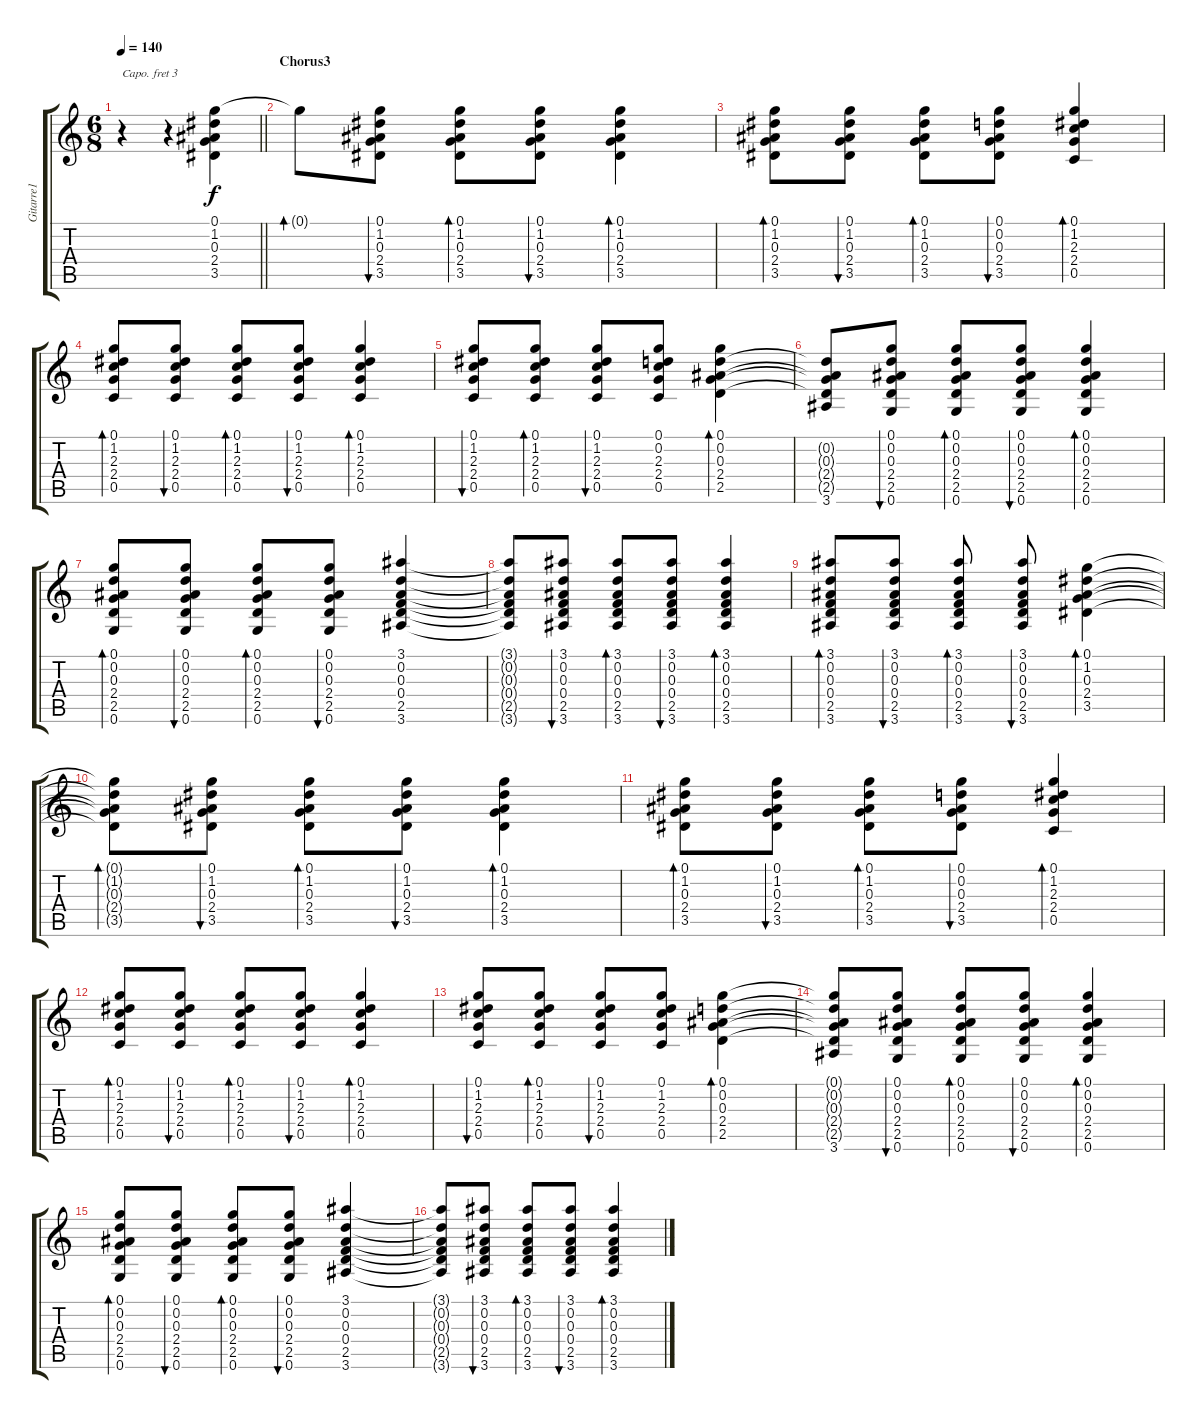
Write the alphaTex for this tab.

\track ("Gitarre1" "Gitarre1") {instrument acousticguitarsteel}
\staff {score tabs}
\capo 3
\tuning (E4 B3 G3 D3 A2 E2) {hide}
\ts (6 8)
\tempo 140
\clef g2
\barLineRight lightlight
\ks c
r.4{dy f} r.4 (0.1 1.2 0.3 2.4 3.5).4 |
\section ("" "Chorus3")
0.1{t}.8{bd 240} (0.1 1.2 0.3 2.4 3.5).8{bu 120 beam split} (0.1 1.2 0.3 2.4 3.5).8{bd 120 beam merge} (0.1 1.2 0.3 2.4 3.5).8{bu 120} (0.1 1.2 0.3 2.4 3.5).4{bd 120} |
(0.1 1.2 0.3 2.4 3.5).8{bd 120} (0.1 1.2 0.3 2.4 3.5).8{bu 120 beam split} (0.1 1.2 0.3 2.4 3.5).8{bd 120 beam merge} (0.1 0.2 0.3 2.4 3.5).8{bu 120} (0.1 1.2 2.3 2.4 0.5).4{bd 120} |
(0.1 1.2 2.3 2.4 0.5).8{bd 120} (0.1 1.2 2.3 2.4 0.5).8{bu 120 beam split} (0.1 1.2 2.3 2.4 0.5).8{bd 120 beam merge} (0.1 1.2 2.3 2.4 0.5).8{bu 120} (0.1 1.2 2.3 2.4 0.5).4{bd 120} |
(0.1 1.2 2.3 2.4 0.5).8{bu 120} (0.1 1.2 2.3 2.4 0.5).8{bd 120 beam split} (0.1 1.2 2.3 2.4 0.5).8{bu 120 beam merge} (0.1 0.2 2.3 2.4 0.5).8 (0.1 0.2 0.3 2.4 2.5).4{bd 120} |
(0.2{t} 0.3{t} 2.4{t} 2.5{t} 3.6).8 (0.1 0.2 0.3 2.4 2.5 0.6).8{bu 120 beam split} (0.1 0.2 0.3 2.4 2.5 0.6).8{bd 120 beam merge} (0.1 0.2 0.3 2.4 2.5 0.6).8{bu 120} (0.1 0.2 0.3 2.4 2.5 0.6).4{bd 120} |
(0.1 0.2 0.3 2.4 2.5 0.6).8{bd 120} (0.1 0.2 0.3 2.4 2.5 0.6).8{bu 120 beam split} (0.1 0.2 0.3 2.4 2.5 0.6).8{bd 120 beam merge} (0.1 0.2 0.3 2.4 2.5 0.6).8{bu 120} (3.1 0.2 0.3 0.4 2.5 3.6).4 |
(3.1{t} 0.2{t} 0.3{t} 0.4{t} 2.5{t} 3.6{t}).8 (3.1 0.2 0.3 0.4 2.5 3.6).8{bu 120 beam split} (3.1 0.2 0.3 0.4 2.5 3.6).8{bd 120 beam merge} (3.1 0.2 0.3 0.4 2.5 3.6).8{bu 120} (3.1 0.2 0.3 0.4 2.5 3.6).4{bd 120} |
(3.1 0.2 0.3 0.4 2.5 3.6).8{bd 120} (3.1 0.2 0.3 0.4 2.5 3.6).8{bu 120 beam split} (3.1 0.2 0.3 0.4 2.5 3.6).8{bd 120} (3.1 0.2 0.3 0.4 2.5 3.6).8{bu 120} (0.1 1.2 0.3 2.4 3.5).4{bd 120} |
(0.1{t} 1.2{t} 0.3{t} 2.4{t} 3.5{t}).8{bd 240} (0.1 1.2 0.3 2.4 3.5).8{bu 120 beam split} (0.1 1.2 0.3 2.4 3.5).8{bd 120 beam merge} (0.1 1.2 0.3 2.4 3.5).8{bu 120} (0.1 1.2 0.3 2.4 3.5).4{bd 120} |
(0.1 1.2 0.3 2.4 3.5).8{bd 120} (0.1 1.2 0.3 2.4 3.5).8{bu 120 beam split} (0.1 1.2 0.3 2.4 3.5).8{bd 120 beam merge} (0.1 0.2 0.3 2.4 3.5).8{bu 120} (0.1 1.2 2.3 2.4 0.5).4{bd 120} |
(0.1 1.2 2.3 2.4 0.5).8{bd 120} (0.1 1.2 2.3 2.4 0.5).8{bu 120 beam split} (0.1 1.2 2.3 2.4 0.5).8{bd 120 beam merge} (0.1 1.2 2.3 2.4 0.5).8{bu 120} (0.1 1.2 2.3 2.4 0.5).4{bd 120} |
(0.1 1.2 2.3 2.4 0.5).8{bu 120} (0.1 1.2 2.3 2.4 0.5).8{bd 120 beam split} (0.1 1.2 2.3 2.4 0.5).8{bu 120 beam merge} (0.1 1.2 2.3 2.4 0.5).8 (0.1 0.2 0.3 2.4 2.5).4{bd 120} |
(0.1{t} 0.2{t} 0.3{t} 2.4{t} 2.5{t} 3.6).8 (0.1 0.2 0.3 2.4 2.5 0.6).8{bu 120 beam split} (0.1 0.2 0.3 2.4 2.5 0.6).8{bd 120 beam merge} (0.1 0.2 0.3 2.4 2.5 0.6).8{bu 120} (0.1 0.2 0.3 2.4 2.5 0.6).4{bd 120} |
(0.1 0.2 0.3 2.4 2.5 0.6).8{bd 120} (0.1 0.2 0.3 2.4 2.5 0.6).8{bu 120 beam split} (0.1 0.2 0.3 2.4 2.5 0.6).8{bd 120 beam merge} (0.1 0.2 0.3 2.4 2.5 0.6).8{bu 120} (3.1 0.2 0.3 0.4 2.5 3.6).4 |
(3.1{t} 0.2{t} 0.3{t} 0.4{t} 2.5{t} 3.6{t}).8 (3.1 0.2 0.3 0.4 2.5 3.6).8{bu 120 beam split} (3.1 0.2 0.3 0.4 2.5 3.6).8{bd 120 beam merge} (3.1 0.2 0.3 0.4 2.5 3.6).8{bu 120} (3.1 0.2 0.3 0.4 2.5 3.6).4{bd 120}
